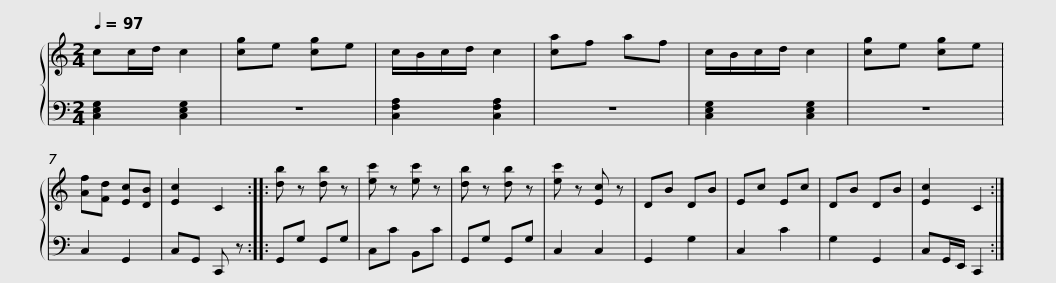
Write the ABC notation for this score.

X:1
%%score { 1 | 2 }
L:1/8
Q:1/4=97
M:2/4
I:linebreak $
K:C
V:1 treble
V:2 bass
V:1
 cc/d/ c2 | [cg]e [cg]e | c/B/c/d/ c2 | [ca]f af | c/B/c/d/ c2 | %5
 [cg]e [cg]e | [Af][Fd] [Ec][DB] | [Ec]2 C2 :: [db] z [db] z | [ec'] z [ec'] z |$ %10
 [db] z [db] z | [ec'] z [Ec] z | DB DB | Ec Ec | DB DB | %15
 [Ec]2 C2 :| %16
V:2
 [C,E,G,]2 [C,E,G,]2 | z4 | [C,F,A,]2 [C,F,A,]2 | z4 | [C,E,G,]2 [C,E,G,]2 | %5
 z4 | C,2 G,,2 | C,G,, C,, z :: G,,G, G,,G, | C,C B,,C |$ %10
 G,,G, G,,G, | C,2 C,2 | G,,2 G,2 | C,2 C2 | G,2 G,,2 | %15
 C,G,,/E,,/ C,,2 :| %16
